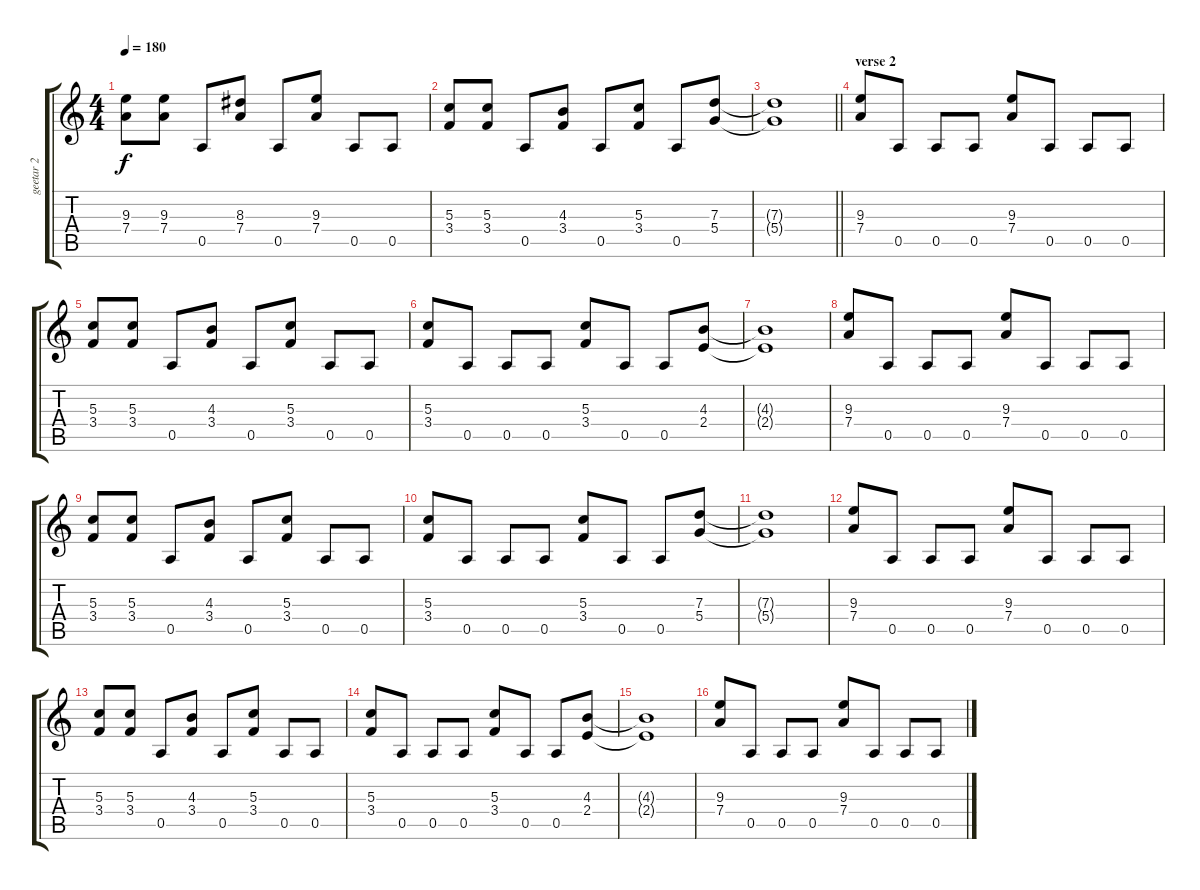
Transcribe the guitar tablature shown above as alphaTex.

\track ("geetar 2" "geetar 2") {instrument distortionguitar}
\staff {score tabs}
\tuning (E4 B3 G3 D3 A2 E2) {hide}
\ts (4 4)
\tempo 180
\clef g2
\ks c
(9.3 7.4).8{dy f} (9.3 7.4).8 0.5.8 (8.3 7.4).8 0.5.8 (9.3 7.4).8 0.5.8 0.5.8 |
(5.3 3.4).8 (5.3 3.4).8 0.5.8 (4.3 3.4).8 0.5.8 (5.3 3.4).8 0.5.8 (7.3 5.4).8 |
\barLineRight lightlight
(7.3{t} 5.4{t}).1 |
\section ("" "verse 2")
(9.3 7.4).8 0.5.8 0.5.8 0.5.8 (9.3 7.4).8 0.5.8 0.5.8 0.5.8 |
(5.3 3.4).8 (5.3 3.4).8 0.5.8 (4.3 3.4).8 0.5.8 (5.3 3.4).8 0.5.8 0.5.8 |
(5.3 3.4).8 0.5.8 0.5.8 0.5.8 (5.3 3.4).8 0.5.8 0.5.8 (4.3 2.4).8 |
(4.3{t} 2.4{t}).1 |
(9.3 7.4).8 0.5.8 0.5.8 0.5.8 (9.3 7.4).8 0.5.8 0.5.8 0.5.8 |
(5.3 3.4).8 (5.3 3.4).8 0.5.8 (4.3 3.4).8 0.5.8 (5.3 3.4).8 0.5.8 0.5.8 |
(5.3 3.4).8 0.5.8 0.5.8 0.5.8 (5.3 3.4).8 0.5.8 0.5.8 (7.3 5.4).8 |
(7.3{t} 5.4{t}).1 |
(9.3 7.4).8 0.5.8 0.5.8 0.5.8 (9.3 7.4).8 0.5.8 0.5.8 0.5.8 |
(5.3 3.4).8 (5.3 3.4).8 0.5.8 (4.3 3.4).8 0.5.8 (5.3 3.4).8 0.5.8 0.5.8 |
(5.3 3.4).8 0.5.8 0.5.8 0.5.8 (5.3 3.4).8 0.5.8 0.5.8 (4.3 2.4).8 |
(4.3{t} 2.4{t}).1 |
(9.3 7.4).8 0.5.8 0.5.8 0.5.8 (9.3 7.4).8 0.5.8 0.5.8 0.5.8
